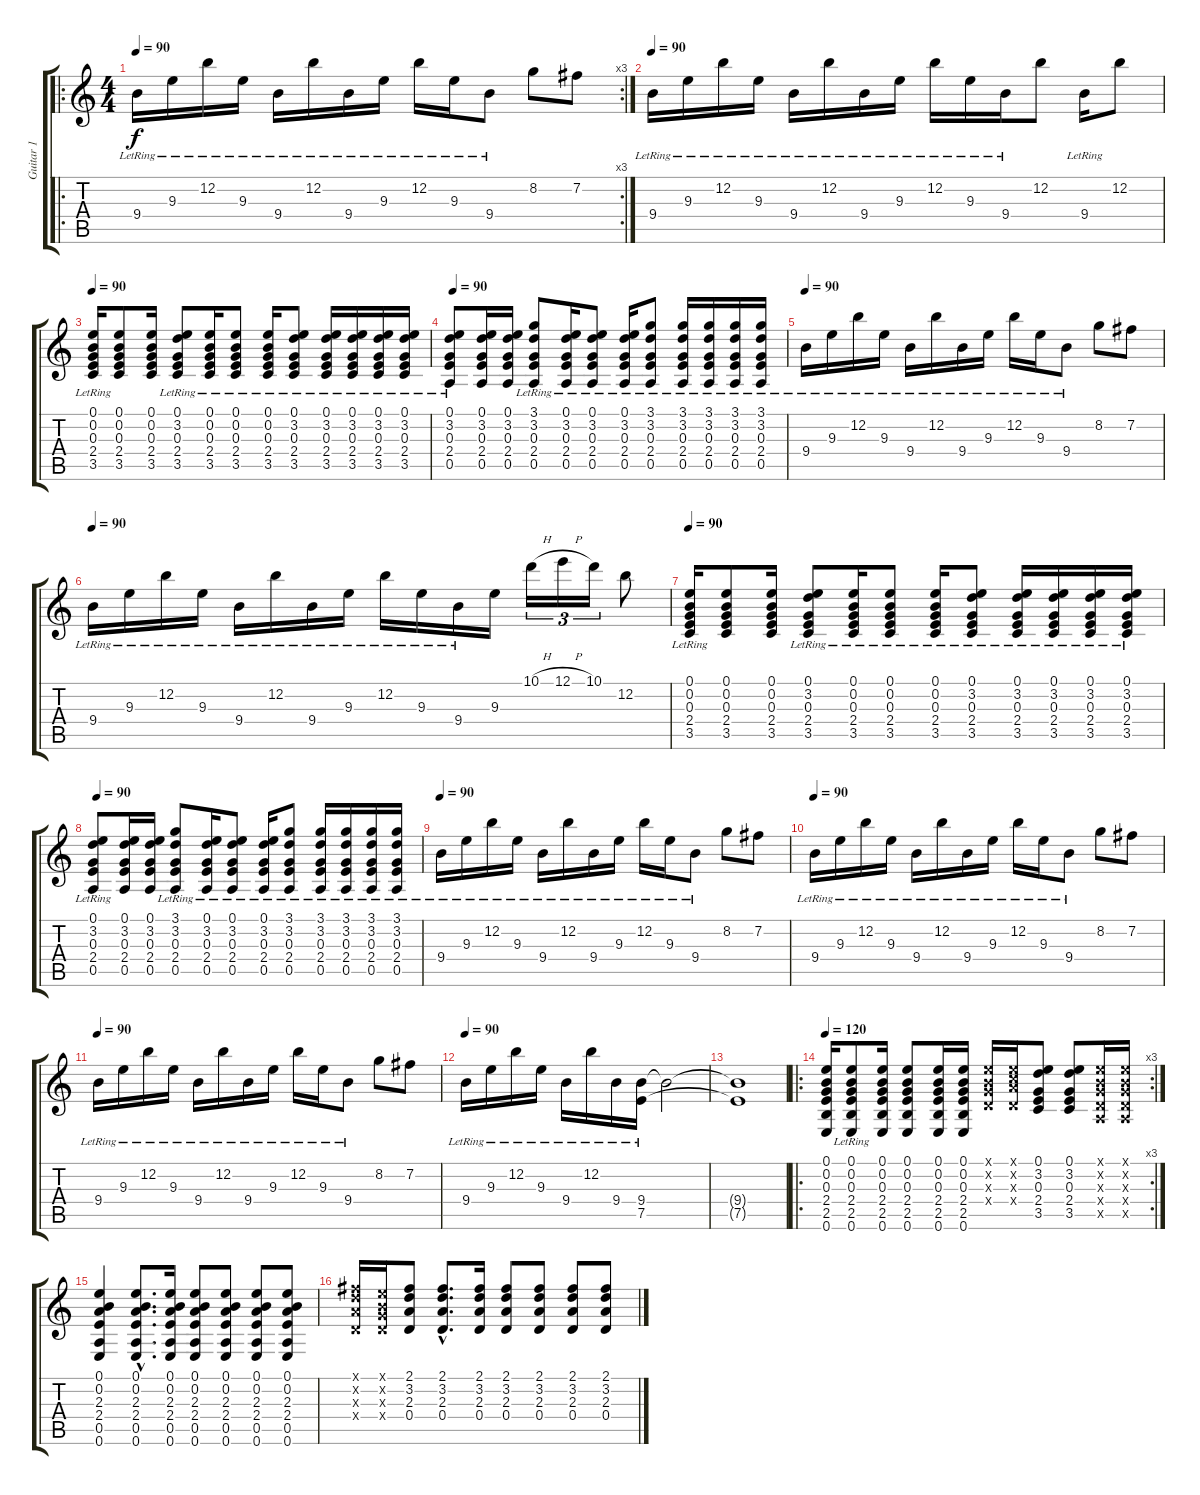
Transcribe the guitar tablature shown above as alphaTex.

\track ("Guitar 1" "Guitar 1") {instrument acousticguitarsteel}
\staff {score tabs}
\tuning (E4 B3 G3 D3 A2 E2) {hide}
\ro
\rc 3
\ts (4 4)
\tempo 90
\clef g2
\ks c
9.4{lr}.16{dy f instrument acousticguitarsteel} 9.3{lr}.16 12.2{lr}.16 9.3{lr}.16 9.4{lr}.16 12.2{lr}.16 9.4{lr}.16 9.3{lr}.16 12.2{lr}.16 9.3{lr}.16 9.4{lr}.8 8.2.8 7.2.8 |
\tempo 90
9.4{lr}.16 9.3{lr}.16 12.2{lr}.16 9.3{lr}.16 9.4{lr}.16 12.2{lr}.16 9.4{lr}.16 9.3{lr}.16 12.2{lr}.16 9.3{lr}.16 9.4{lr}.16 12.2.8 9.4{lr}.16 12.2.8 |
\tempo 90
(0.1 0.2 0.3 2.4{lr} 3.5{lr}).16{instrument electricguitarclean} (0.1 0.2 0.3 2.4 3.5).8 (0.1 0.2 0.3 2.4 3.5).16 (0.1 3.2{lr} 0.3{lr} 2.4 3.5).8 (0.1 0.2 0.3 2.4{lr} 3.5{lr}).16 (0.1{lr} 0.2{lr} 0.3 2.4 3.5).8 (0.1 0.2 0.3 2.4{lr} 3.5{lr}).16 (0.1 3.2{lr} 0.3{lr} 2.4 3.5).8 (0.1 3.2 0.3 2.4{lr} 3.5{lr}).16 (0.1 3.2{lr} 0.3{lr} 2.4 3.5).16 (0.1 3.2 0.3 2.4{lr} 3.5{lr}).16 (0.1 3.2{lr} 0.3{lr} 2.4 3.5).16 |
\tempo 90
(0.1 3.2 0.3 2.4{lr} 0.5{lr}).8 (0.1 3.2 0.3 2.4 0.5).16 (0.1 3.2 0.3 2.4 0.5).16 (3.1 3.2{lr} 0.3{lr} 2.4 0.5).8 (0.1 3.2 0.3 2.4{lr} 0.5{lr}).16 (0.1{lr} 3.2{lr} 0.3 2.4 0.5).8 (0.1 3.2 0.3 2.4{lr} 0.5{lr}).16 (3.1 3.2{lr} 0.3{lr} 2.4 0.5).8 (3.1 3.2 0.3 2.4{lr} 0.5{lr}).16 (3.1 3.2{lr} 0.3{lr} 2.4 0.5).16 (3.1 3.2 0.3 2.4{lr} 0.5{lr}).16 (3.1 3.2{lr} 0.3{lr} 2.4 0.5).16 |
\tempo 90
9.4{lr}.16{instrument acousticguitarsteel} 9.3{lr}.16 12.2{lr}.16 9.3{lr}.16 9.4{lr}.16 12.2{lr}.16 9.4{lr}.16 9.3{lr}.16 12.2{lr}.16 9.3{lr}.16 9.4{lr}.8 8.2.8 7.2.8 |
\tempo 90
9.4{lr}.16 9.3{lr}.16 12.2{lr}.16 9.3{lr}.16 9.4{lr}.16 12.2{lr}.16 9.4{lr}.16 9.3{lr}.16 12.2{lr}.16 9.3{lr}.16 9.4{lr}.16 9.3.16 10.1{h}.16{tu (3 2)} 12.1{h}.16{tu (3 2)} 10.1.16{tu (3 2)} 12.2.8 |
\tempo 90
(0.1 0.2 0.3 2.4{lr} 3.5{lr}).16{instrument electricguitarclean} (0.1 0.2 0.3 2.4 3.5).8 (0.1 0.2 0.3 2.4 3.5).16 (0.1 3.2{lr} 0.3{lr} 2.4 3.5).8 (0.1 0.2 0.3 2.4{lr} 3.5{lr}).16 (0.1{lr} 0.2{lr} 0.3 2.4 3.5).8 (0.1 0.2 0.3 2.4{lr} 3.5{lr}).16 (0.1 3.2{lr} 0.3{lr} 2.4 3.5).8 (0.1 3.2 0.3 2.4{lr} 3.5{lr}).16 (0.1 3.2{lr} 0.3{lr} 2.4 3.5).16 (0.1 3.2 0.3 2.4{lr} 3.5{lr}).16 (0.1 3.2{lr} 0.3{lr} 2.4 3.5).16 |
\tempo 90
(0.1 3.2 0.3 2.4{lr} 0.5{lr}).8 (0.1 3.2 0.3 2.4 0.5).16 (0.1 3.2 0.3 2.4 0.5).16 (3.1 3.2{lr} 0.3{lr} 2.4 0.5).8 (0.1 3.2 0.3 2.4{lr} 0.5{lr}).16 (0.1{lr} 3.2{lr} 0.3 2.4 0.5).8 (0.1 3.2 0.3 2.4{lr} 0.5{lr}).16 (3.1 3.2{lr} 0.3{lr} 2.4 0.5).8 (3.1 3.2 0.3 2.4{lr} 0.5{lr}).16 (3.1 3.2{lr} 0.3{lr} 2.4 0.5).16 (3.1 3.2 0.3 2.4{lr} 0.5{lr}).16 (3.1 3.2{lr} 0.3{lr} 2.4 0.5).16 |
\tempo 90
9.4{lr}.16{instrument acousticguitarsteel} 9.3{lr}.16 12.2{lr}.16 9.3{lr}.16 9.4{lr}.16 12.2{lr}.16 9.4{lr}.16 9.3{lr}.16 12.2{lr}.16 9.3{lr}.16 9.4{lr}.8 8.2.8 7.2.8 |
\tempo 90
9.4{lr}.16{instrument acousticguitarsteel} 9.3{lr}.16 12.2{lr}.16 9.3{lr}.16 9.4{lr}.16 12.2{lr}.16 9.4{lr}.16 9.3{lr}.16 12.2{lr}.16 9.3{lr}.16 9.4{lr}.8 8.2.8 7.2.8 |
\tempo 90
9.4{lr}.16 9.3{lr}.16 12.2{lr}.16 9.3{lr}.16 9.4{lr}.16 12.2{lr}.16 9.4{lr}.16 9.3{lr}.16 12.2{lr}.16 9.3{lr}.16 9.4{lr}.8 8.2.8 7.2.8 |
\tempo 90
9.4{lr}.16 9.3{lr}.16 12.2{lr}.16 9.3{lr}.16 9.4{lr}.16 12.2{lr}.16 9.4{lr}.16 (9.4{lr} 7.5{lr}).16 9.4{t}.2 |
(9.4{t} 7.5{t}).1 |
\ro
\rc 3
\tempo 120
(0.1 0.2 0.3 2.4 2.5 0.6).16{instrument acousticguitarsteel} (0.1 0.2 0.3 2.4 2.5{lr} 0.6{lr}).8 (0.1 0.2 0.3 2.4 2.5 0.6).16 (0.1 0.2 0.3 2.4 2.5 0.6).8 (0.1 0.2 0.3 2.4 2.5 0.6).16 (0.1 0.2 0.3 2.4 2.5 0.6).16 (0.1{x} 0.2{x} 0.3{x} 0.4{x}).16 (0.1{x} 1.2{x} 2.3{x} 0.4{x}).16 (0.1 3.2 0.3 2.4 3.5).8 (0.1 3.2 0.3 2.4 3.5).8 (0.1{x} 0.2{x} 0.3{x} 0.4{x} 0.5{x}).16 (0.1{x} 0.2{x} 0.3{x} 0.4{x} 0.5{x}).16 |
(0.1 0.2 2.3 2.4 0.5 0.6).4 (0.1{hac} 0.2{hac} 2.3{hac} 2.4{hac} 0.5{hac} 0.6{hac}).8{d} (0.1 0.2 2.3 2.4 0.5 0.6).16 (0.1 0.2 2.3 2.4 0.5 0.6).8 (0.1 0.2 2.3 2.4 0.5 0.6).8 (0.1 0.2 2.3 2.4 0.5 0.6).8 (0.1 0.2 2.3 2.4 0.5 0.6).8 |
(2.1{x} 3.2{x} 2.3{x} 0.4{x}).16 (0.1{x} 0.2{x} 0.3{x} 0.4{x}).16 (2.1 3.2 2.3 0.4).8 (2.1{hac} 3.2{hac} 2.3{hac} 0.4{hac}).8{d} (2.1 3.2 2.3 0.4).16 (2.1 3.2 2.3 0.4).8 (2.1 3.2 2.3 0.4).8 (2.1 3.2 2.3 0.4).8 (2.1 3.2 2.3 0.4).8
